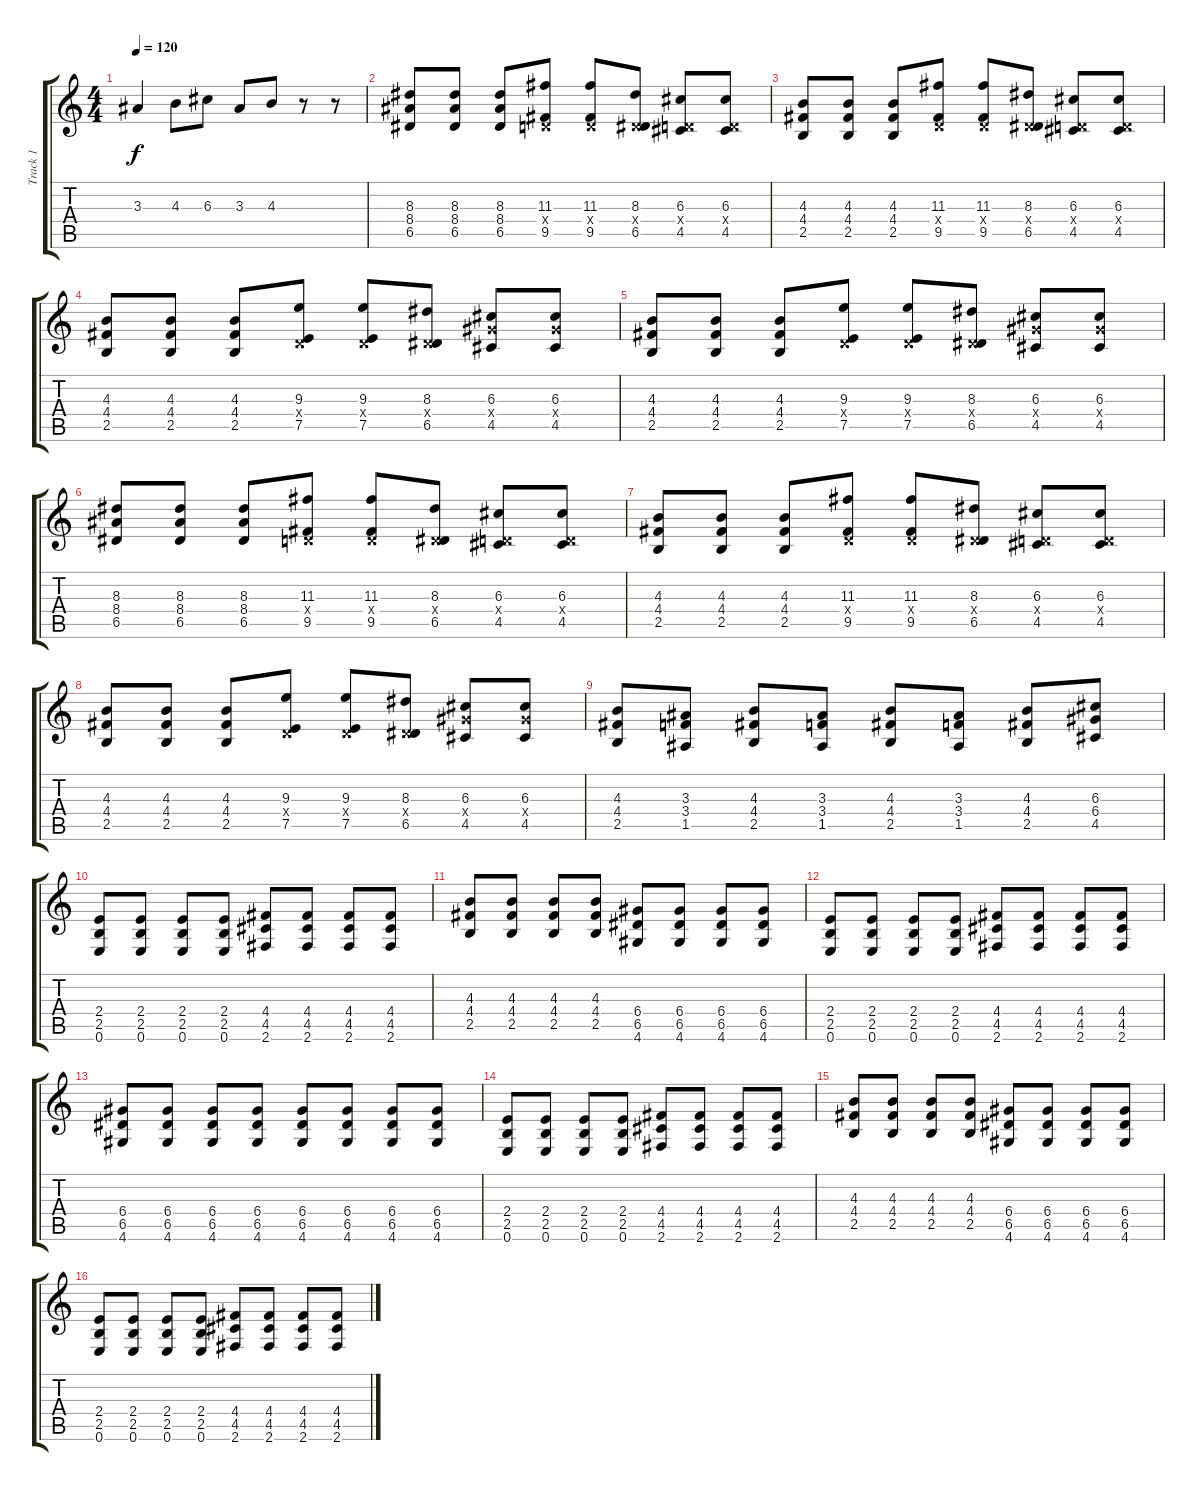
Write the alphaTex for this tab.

\track ("Track 1" "Track 1") {instrument distortionguitar}
\staff {score tabs}
\tuning (E4 B3 G3 D3 A2 E2) {hide}
\ts (4 4)
\tempo 120
\clef g2
\ks c
3.3.4{dy f} 4.3.8 6.3.8 3.3.8 4.3.8 r.8 r.8 |
(8.3 8.4 6.5).8 (8.3 8.4 6.5).8 (8.3 8.4 6.5).8 (11.3 0.4{x} 9.5).8 (11.3 0.4{x} 9.5).8 (8.3 0.4{x} 6.5).8 (6.3 0.4{x} 4.5).8 (6.3 0.4{x} 4.5).8 |
(4.3 4.4 2.5).8 (4.3 4.4 2.5).8 (4.3 4.4 2.5).8 (11.3 0.4{x} 9.5).8 (11.3 0.4{x} 9.5).8 (8.3 0.4{x} 6.5).8 (6.3 0.4{x} 4.5).8 (6.3 0.4{x} 4.5).8 |
(4.3 4.4 2.5).8 (4.3 4.4 2.5).8 (4.3 4.4 2.5).8 (9.3 0.4{x} 7.5).8 (9.3 0.4{x} 7.5).8 (8.3 0.4{x} 6.5).8 (6.3 6.4{x} 4.5).8 (6.3 6.4{x} 4.5).8 |
(4.3 4.4 2.5).8 (4.3 4.4 2.5).8 (4.3 4.4 2.5).8 (9.3 0.4{x} 7.5).8 (9.3 0.4{x} 7.5).8 (8.3 0.4{x} 6.5).8 (6.3 6.4{x} 4.5).8 (6.3 6.4{x} 4.5).8 |
(8.3 8.4 6.5).8 (8.3 8.4 6.5).8 (8.3 8.4 6.5).8 (11.3 0.4{x} 9.5).8 (11.3 0.4{x} 9.5).8 (8.3 0.4{x} 6.5).8 (6.3 0.4{x} 4.5).8 (6.3 0.4{x} 4.5).8 |
(4.3 4.4 2.5).8 (4.3 4.4 2.5).8 (4.3 4.4 2.5).8 (11.3 0.4{x} 9.5).8 (11.3 0.4{x} 9.5).8 (8.3 0.4{x} 6.5).8 (6.3 0.4{x} 4.5).8 (6.3 0.4{x} 4.5).8 |
(4.3 4.4 2.5).8 (4.3 4.4 2.5).8 (4.3 4.4 2.5).8 (9.3 0.4{x} 7.5).8 (9.3 0.4{x} 7.5).8 (8.3 0.4{x} 6.5).8 (6.3 6.4{x} 4.5).8 (6.3 6.4{x} 4.5).8 |
(4.3 4.4 2.5).8 (3.3 3.4 1.5).8 (4.3 4.4 2.5).8 (3.3 3.4 1.5).8 (4.3 4.4 2.5).8 (3.3 3.4 1.5).8 (4.3 4.4 2.5).8 (6.3 6.4 4.5).8 |
(2.4 2.5 0.6).8 (2.4 2.5 0.6).8 (2.4 2.5 0.6).8 (2.4 2.5 0.6).8 (4.4 4.5 2.6).8 (4.4 4.5 2.6).8 (4.4 4.5 2.6).8 (4.4 4.5 2.6).8 |
(4.3 4.4 2.5).8 (4.3 4.4 2.5).8 (4.3 4.4 2.5).8 (4.3 4.4 2.5).8 (6.4 6.5 4.6).8 (6.4 6.5 4.6).8 (6.4 6.5 4.6).8 (6.4 6.5 4.6).8 |
(2.4 2.5 0.6).8 (2.4 2.5 0.6).8 (2.4 2.5 0.6).8 (2.4 2.5 0.6).8 (4.4 4.5 2.6).8 (4.4 4.5 2.6).8 (4.4 4.5 2.6).8 (4.4 4.5 2.6).8 |
(6.4 6.5 4.6).8 (6.4 6.5 4.6).8 (6.4 6.5 4.6).8 (6.4 6.5 4.6).8 (6.4 6.5 4.6).8 (6.4 6.5 4.6).8 (6.4 6.5 4.6).8 (6.4 6.5 4.6).8 |
(2.4 2.5 0.6).8 (2.4 2.5 0.6).8 (2.4 2.5 0.6).8 (2.4 2.5 0.6).8 (4.4 4.5 2.6).8 (4.4 4.5 2.6).8 (4.4 4.5 2.6).8 (4.4 4.5 2.6).8 |
(4.3 4.4 2.5).8 (4.3 4.4 2.5).8 (4.3 4.4 2.5).8 (4.3 4.4 2.5).8 (6.4 6.5 4.6).8 (6.4 6.5 4.6).8 (6.4 6.5 4.6).8 (6.4 6.5 4.6).8 |
(2.4 2.5 0.6).8 (2.4 2.5 0.6).8 (2.4 2.5 0.6).8 (2.4 2.5 0.6).8 (4.4 4.5 2.6).8 (4.4 4.5 2.6).8 (4.4 4.5 2.6).8 (4.4 4.5 2.6).8
